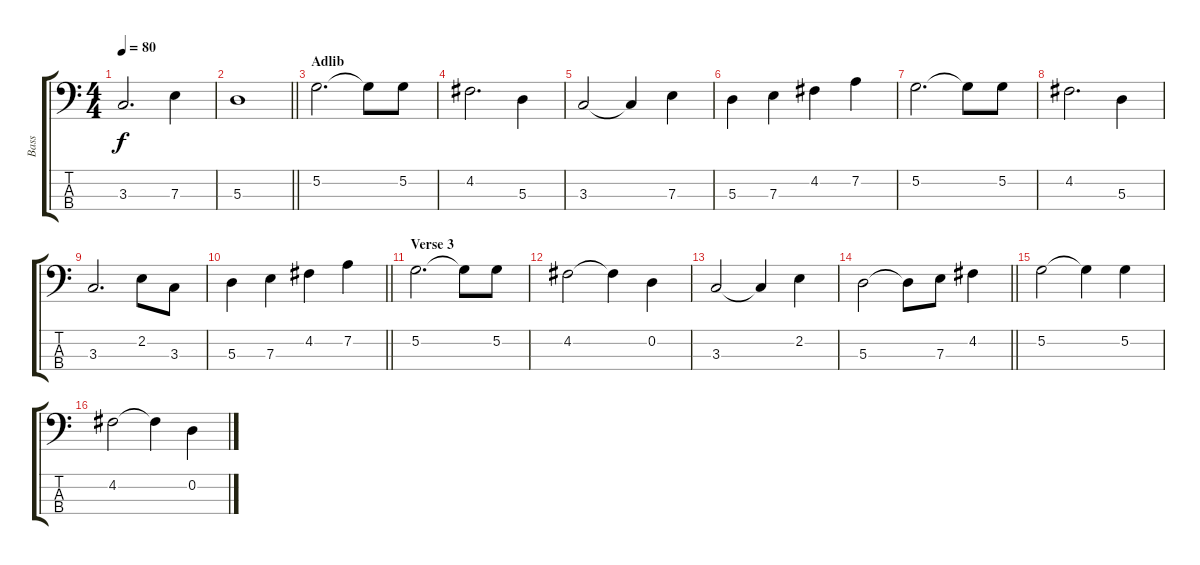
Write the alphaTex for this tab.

\track ("Bass" "Bass") {instrument acousticbass}
\staff {score tabs}
\tuning (G2 D2 A1 E1) {hide}
\ts (4 4)
\tempo 80
\clef f4
\ks c
3.3.2{d dy f} 7.3.4 |
\barLineRight lightlight
5.3.1 |
\section ("" "Adlib")
5.2.2{d} 5.2{t}.8 5.2.8 |
4.2.2{d} 5.3.4 |
3.3.2 3.3{t}.4 7.3.4 |
5.3.4 7.3.4 4.2.4 7.2.4 |
5.2.2{d} 5.2{t}.8 5.2.8 |
4.2.2{d} 5.3.4 |
3.3.2{d} 2.2.8 3.3.8 |
\barLineRight lightlight
5.3.4 7.3.4 4.2.4 7.2.4 |
\section ("" "Verse 3")
5.2.2{d} 5.2{t}.8 5.2.8 |
4.2.2 4.2{t}.4 0.2.4 |
3.3.2 3.3{t}.4 2.2.4 |
\barLineRight lightlight
5.3.2 5.3{t}.8 7.3.8 4.2.4 |
5.2.2 5.2{t}.4 5.2.4 |
4.2.2 4.2{t}.4 0.2.4
